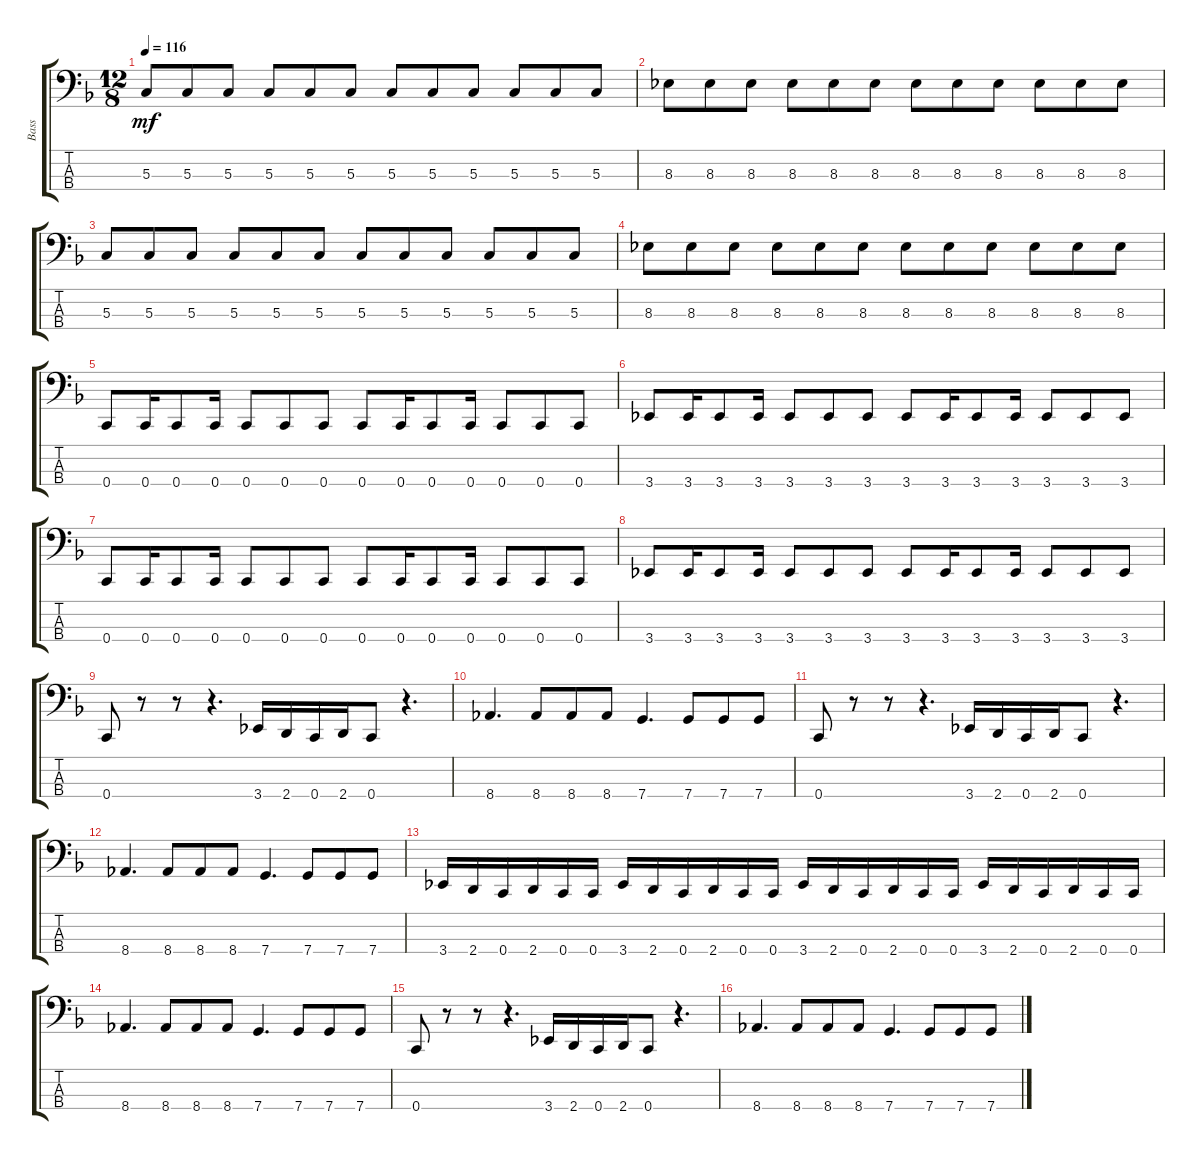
\track ("Bass" "Bass") {instrument electricbasspick}
\staff {score tabs}
\tuning (F2 C2 G1 C1) {hide}
\ts (12 8)
\tempo 116
\clef f4
\ks f
5.3.8{dy mf} 5.3.8 5.3.8 5.3.8 5.3.8 5.3.8 5.3.8 5.3.8 5.3.8 5.3.8 5.3.8 5.3.8 |
8.3.8 8.3.8 8.3.8 8.3.8 8.3.8 8.3.8 8.3.8 8.3.8 8.3.8 8.3.8 8.3.8 8.3.8 |
5.3.8 5.3.8 5.3.8 5.3.8 5.3.8 5.3.8 5.3.8 5.3.8 5.3.8 5.3.8 5.3.8 5.3.8 |
8.3.8 8.3.8 8.3.8 8.3.8 8.3.8 8.3.8 8.3.8 8.3.8 8.3.8 8.3.8 8.3.8 8.3.8 |
0.4.8 0.4.16 0.4.8 0.4.16 0.4.8 0.4.8 0.4.8 0.4.8 0.4.16 0.4.8 0.4.16 0.4.8 0.4.8 0.4.8 |
3.4.8 3.4.16 3.4.8 3.4.16 3.4.8 3.4.8 3.4.8 3.4.8 3.4.16 3.4.8 3.4.16 3.4.8 3.4.8 3.4.8 |
0.4.8 0.4.16 0.4.8 0.4.16 0.4.8 0.4.8 0.4.8 0.4.8 0.4.16 0.4.8 0.4.16 0.4.8 0.4.8 0.4.8 |
3.4.8 3.4.16 3.4.8 3.4.16 3.4.8 3.4.8 3.4.8 3.4.8 3.4.16 3.4.8 3.4.16 3.4.8 3.4.8 3.4.8 |
0.4.8 r.8 r.8 r.4{d} 3.4.16 2.4.16 0.4.16 2.4.16 0.4.8 r.4{d} |
8.4.4{d} 8.4.8 8.4.8 8.4.8 7.4.4{d} 7.4.8 7.4.8 7.4.8 |
0.4.8 r.8 r.8 r.4{d} 3.4.16 2.4.16 0.4.16 2.4.16 0.4.8 r.4{d} |
8.4.4{d} 8.4.8 8.4.8 8.4.8 7.4.4{d} 7.4.8 7.4.8 7.4.8 |
3.4.16 2.4.16 0.4.16 2.4.16 0.4.16 0.4.16 3.4.16 2.4.16 0.4.16 2.4.16 0.4.16 0.4.16 3.4.16 2.4.16 0.4.16 2.4.16 0.4.16 0.4.16 3.4.16 2.4.16 0.4.16 2.4.16 0.4.16 0.4.16 |
8.4.4{d} 8.4.8 8.4.8 8.4.8 7.4.4{d} 7.4.8 7.4.8 7.4.8 |
0.4.8 r.8 r.8 r.4{d} 3.4.16 2.4.16 0.4.16 2.4.16 0.4.8 r.4{d} |
8.4.4{d} 8.4.8 8.4.8 8.4.8 7.4.4{d} 7.4.8 7.4.8 7.4.8
